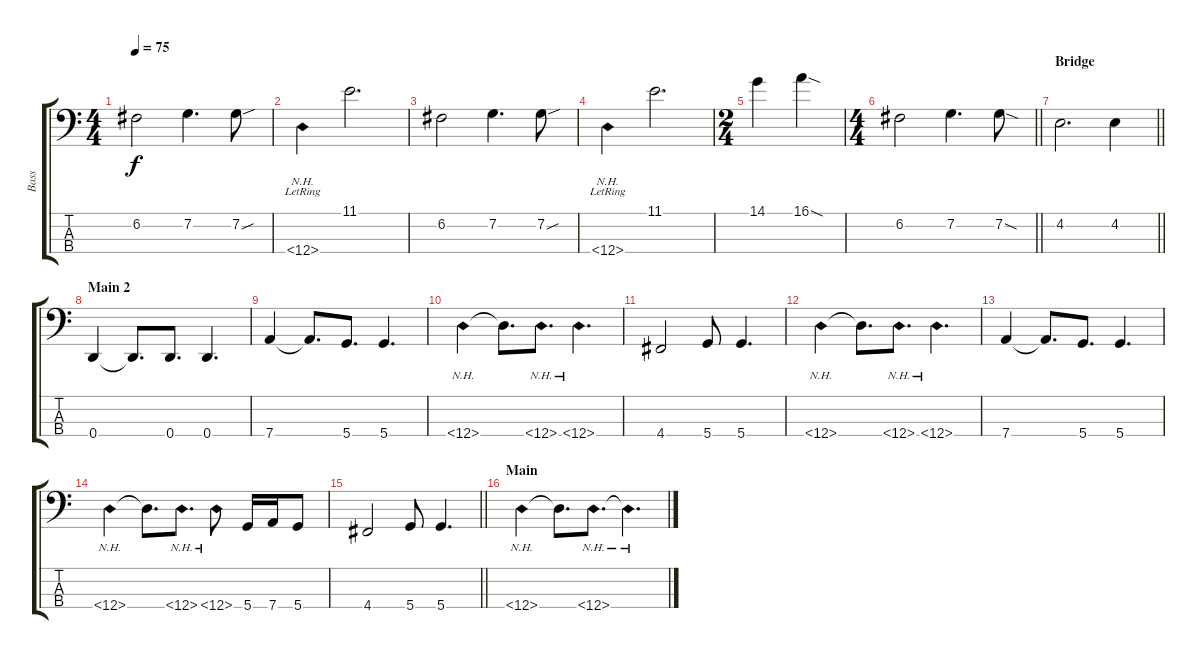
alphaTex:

\track ("Bass" "Bass") {instrument electricbasspick}
\staff {score tabs}
\tuning (F2 C2 G1 D1) {hide}
\ts (4 4)
\tempo 75
\clef f4
\ks c
6.2.2{dy f} 7.2.4{d} 7.2{sou}.8 |
12.4{nh lr}.4 11.1.2{d} |
6.2.2 7.2.4{d} 7.2{sou}.8 |
12.4{nh lr}.4 11.1.2{d} |
\ts (2 4)
14.1.4 16.1{sod}.4 |
\ts (4 4)
\barLineRight lightlight
6.2.2 7.2.4{d} 7.2{sod}.8 |
\section ("" "Bridge")
\barLineRight lightlight
4.2.2{d} 4.2.4 |
\section ("" "Main 2")
0.4.4 0.4{t}.8{d} 0.4.8{d} 0.4.4{d} |
7.4.4 7.4{t}.8{d} 5.4.8{d} 5.4.4{d} |
12.4{nh}.4 12.4{t}.8{d} 12.4{nh}.8{d} 12.4{nh}.4{d} |
4.4.2 5.4.8 5.4.4{d} |
12.4{nh}.4 12.4{t}.8{d} 12.4{nh}.8{d} 12.4{nh}.4{d} |
7.4.4 7.4{t}.8{d} 5.4.8{d} 5.4.4{d} |
12.4{nh}.4 12.4{t}.8{d} 12.4{nh}.8{d} 12.4{nh}.8 5.4.16 7.4.16 5.4.8 |
\barLineRight lightlight
4.4.2 5.4.8 5.4.4{d} |
\section ("" "Main")
12.4{nh}.4 12.4{t}.8{d} 12.4{nh}.8{d} 12.4{nh t}.4{d}
